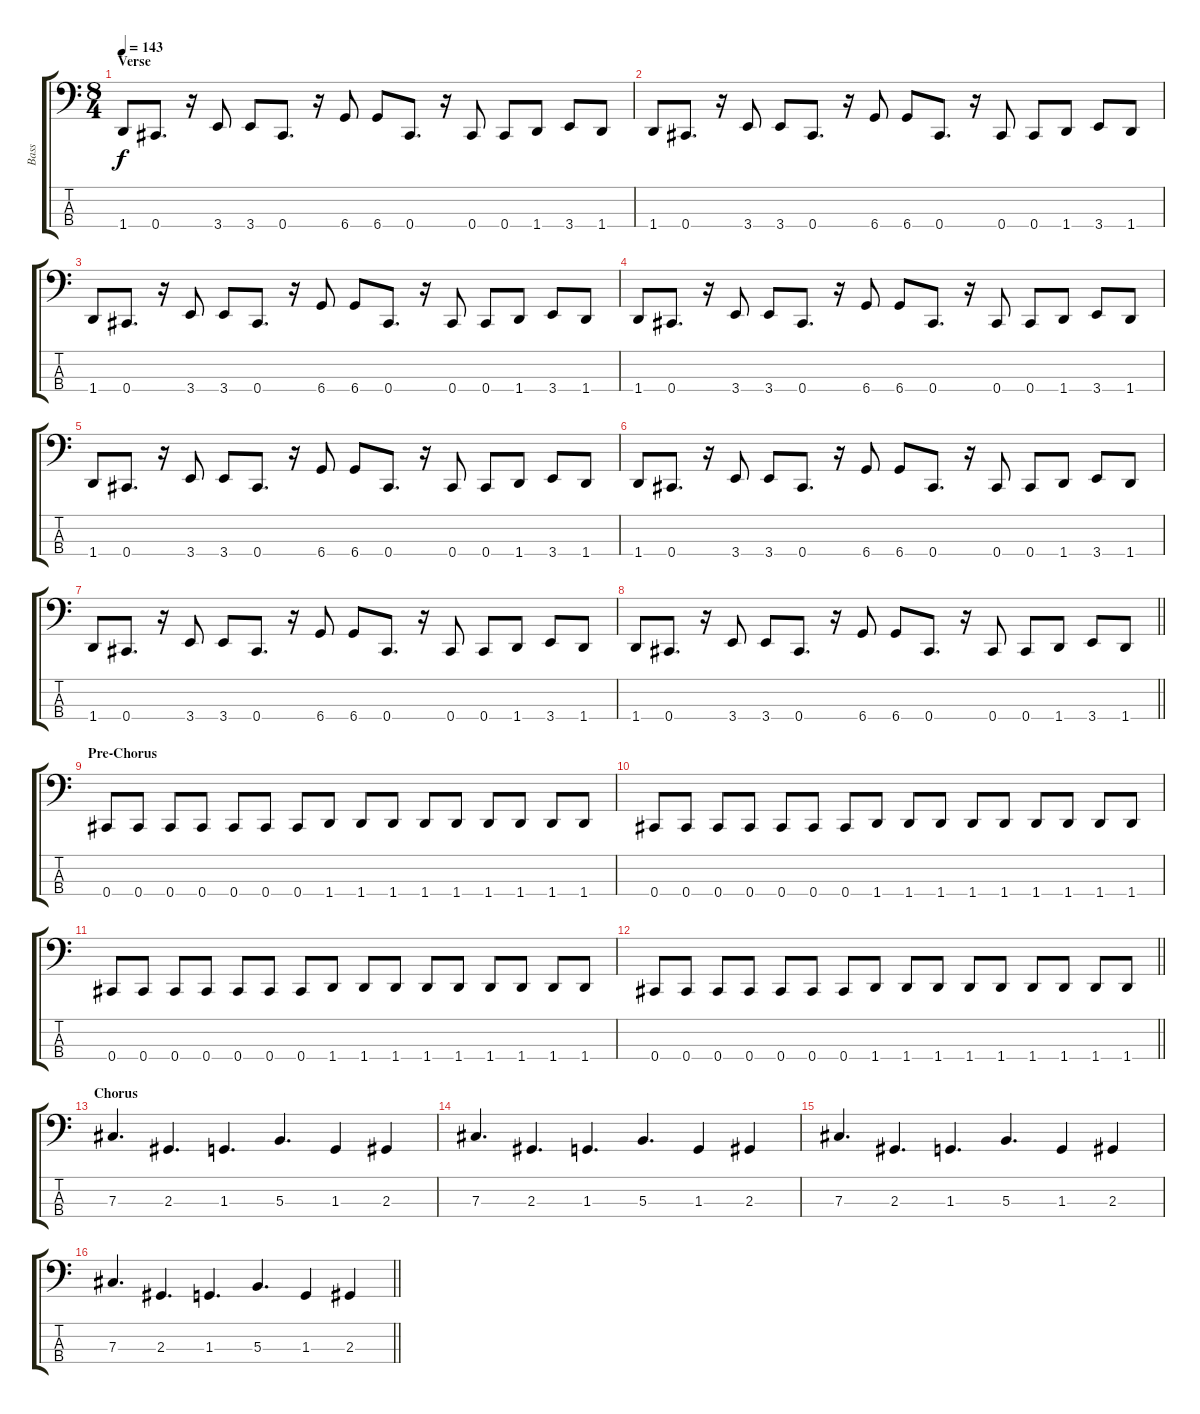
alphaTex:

\track ("Bass" "Bass") {instrument electricbassfinger}
\staff {score tabs}
\tuning (E2 B1 Gb1 Db1) {hide}
\ts (8 4)
\section ("" "Verse")
\tempo 143
\clef f4
\ks c
1.4.8{dy f} 0.4.8{d} r.16 3.4.8 3.4.8 0.4.8{d} r.16 6.4.8 6.4.8 0.4.8{d} r.16 0.4.8 0.4.8 1.4.8 3.4.8 1.4.8 |
1.4.8 0.4.8{d} r.16 3.4.8 3.4.8 0.4.8{d} r.16 6.4.8 6.4.8 0.4.8{d} r.16 0.4.8 0.4.8 1.4.8 3.4.8 1.4.8 |
1.4.8 0.4.8{d} r.16 3.4.8 3.4.8 0.4.8{d} r.16 6.4.8 6.4.8 0.4.8{d} r.16 0.4.8 0.4.8 1.4.8 3.4.8 1.4.8 |
1.4.8 0.4.8{d} r.16 3.4.8 3.4.8 0.4.8{d} r.16 6.4.8 6.4.8 0.4.8{d} r.16 0.4.8 0.4.8 1.4.8 3.4.8 1.4.8 |
1.4.8 0.4.8{d} r.16 3.4.8 3.4.8 0.4.8{d} r.16 6.4.8 6.4.8 0.4.8{d} r.16 0.4.8 0.4.8 1.4.8 3.4.8 1.4.8 |
1.4.8 0.4.8{d} r.16 3.4.8 3.4.8 0.4.8{d} r.16 6.4.8 6.4.8 0.4.8{d} r.16 0.4.8 0.4.8 1.4.8 3.4.8 1.4.8 |
1.4.8 0.4.8{d} r.16 3.4.8 3.4.8 0.4.8{d} r.16 6.4.8 6.4.8 0.4.8{d} r.16 0.4.8 0.4.8 1.4.8 3.4.8 1.4.8 |
\barLineRight lightlight
1.4.8 0.4.8{d} r.16 3.4.8 3.4.8 0.4.8{d} r.16 6.4.8 6.4.8 0.4.8{d} r.16 0.4.8 0.4.8 1.4.8 3.4.8 1.4.8 |
\section ("" "Pre-Chorus")
0.4.8 0.4.8 0.4.8 0.4.8 0.4.8 0.4.8 0.4.8 1.4.8 1.4.8 1.4.8 1.4.8 1.4.8 1.4.8 1.4.8 1.4.8 1.4.8 |
0.4.8 0.4.8 0.4.8 0.4.8 0.4.8 0.4.8 0.4.8 1.4.8 1.4.8 1.4.8 1.4.8 1.4.8 1.4.8 1.4.8 1.4.8 1.4.8 |
0.4.8 0.4.8 0.4.8 0.4.8 0.4.8 0.4.8 0.4.8 1.4.8 1.4.8 1.4.8 1.4.8 1.4.8 1.4.8 1.4.8 1.4.8 1.4.8 |
\barLineRight lightlight
0.4.8 0.4.8 0.4.8 0.4.8 0.4.8 0.4.8 0.4.8 1.4.8 1.4.8 1.4.8 1.4.8 1.4.8 1.4.8 1.4.8 1.4.8 1.4.8 |
\section ("" "Chorus")
7.3.4{d} 2.3.4{d} 1.3.4{d} 5.3.4{d} 1.3.4 2.3.4 |
7.3.4{d} 2.3.4{d} 1.3.4{d} 5.3.4{d} 1.3.4 2.3.4 |
7.3.4{d} 2.3.4{d} 1.3.4{d} 5.3.4{d} 1.3.4 2.3.4 |
\barLineRight lightlight
7.3.4{d} 2.3.4{d} 1.3.4{d} 5.3.4{d} 1.3.4 2.3.4
